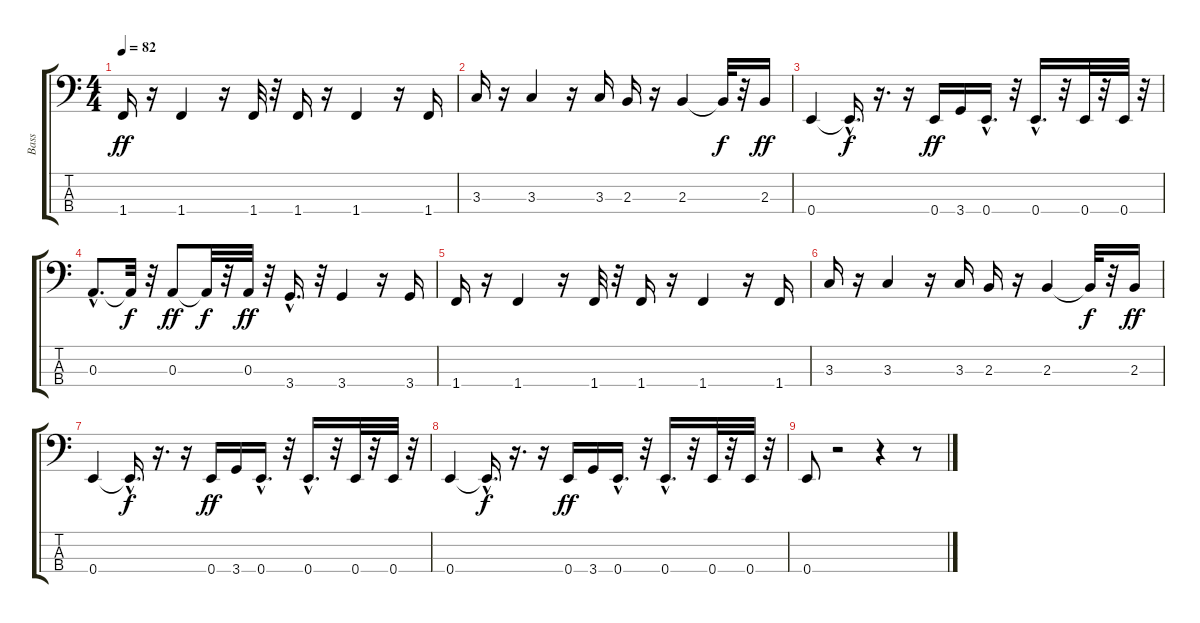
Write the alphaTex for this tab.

\track ("Bass" "Bass") {instrument electricbassfinger}
\staff {score tabs}
\tuning (G2 D2 A1 E1) {hide}
\ts (4 4)
\tempo 82
\clef f4
\ks c
1.4.16{dy ff} r.16 1.4.4 r.16 1.4.32 r.32 1.4.16 r.16 1.4.4 r.16 1.4.16 |
3.3.16 r.16 3.3.4 r.16 3.3.16 2.3.16 r.16 2.3.4 2.3{t}.32{dy f} r.32 2.3.16{dy ff} |
0.4.4 0.4{hac t}.16{d dy f} r.16{d} r.16 0.4.16{dy ff} 3.4.16 0.4{hac}.16{d} r.32 0.4{hac}.16{d} r.32 0.4.32 r.32 0.4.32 r.32 |
0.3{hac}.8{d} 0.3{t}.32{dy f} r.32 0.3.8{dy ff} 0.3{t}.32{dy f} r.32 0.3.32{dy ff} r.32 3.4{hac}.16{d} r.32 3.4.4 r.16 3.4.16 |
1.4.16 r.16 1.4.4 r.16 1.4.32 r.32 1.4.16 r.16 1.4.4 r.16 1.4.16 |
3.3.16 r.16 3.3.4 r.16 3.3.16 2.3.16 r.16 2.3.4 2.3{t}.32{dy f} r.32 2.3.16{dy ff} |
0.4.4 0.4{hac t}.16{d dy f} r.16{d} r.16 0.4.16{dy ff} 3.4.16 0.4{hac}.16{d} r.32 0.4{hac}.16{d} r.32 0.4.32 r.32 0.4.32 r.32 |
0.4.4 0.4{hac t}.16{d dy f} r.16{d} r.16 0.4.16{dy ff} 3.4.16 0.4{hac}.16{d} r.32 0.4{hac}.16{d} r.32 0.4.32 r.32 0.4.32 r.32 |
0.4.8 r.2 r.4 r.8
